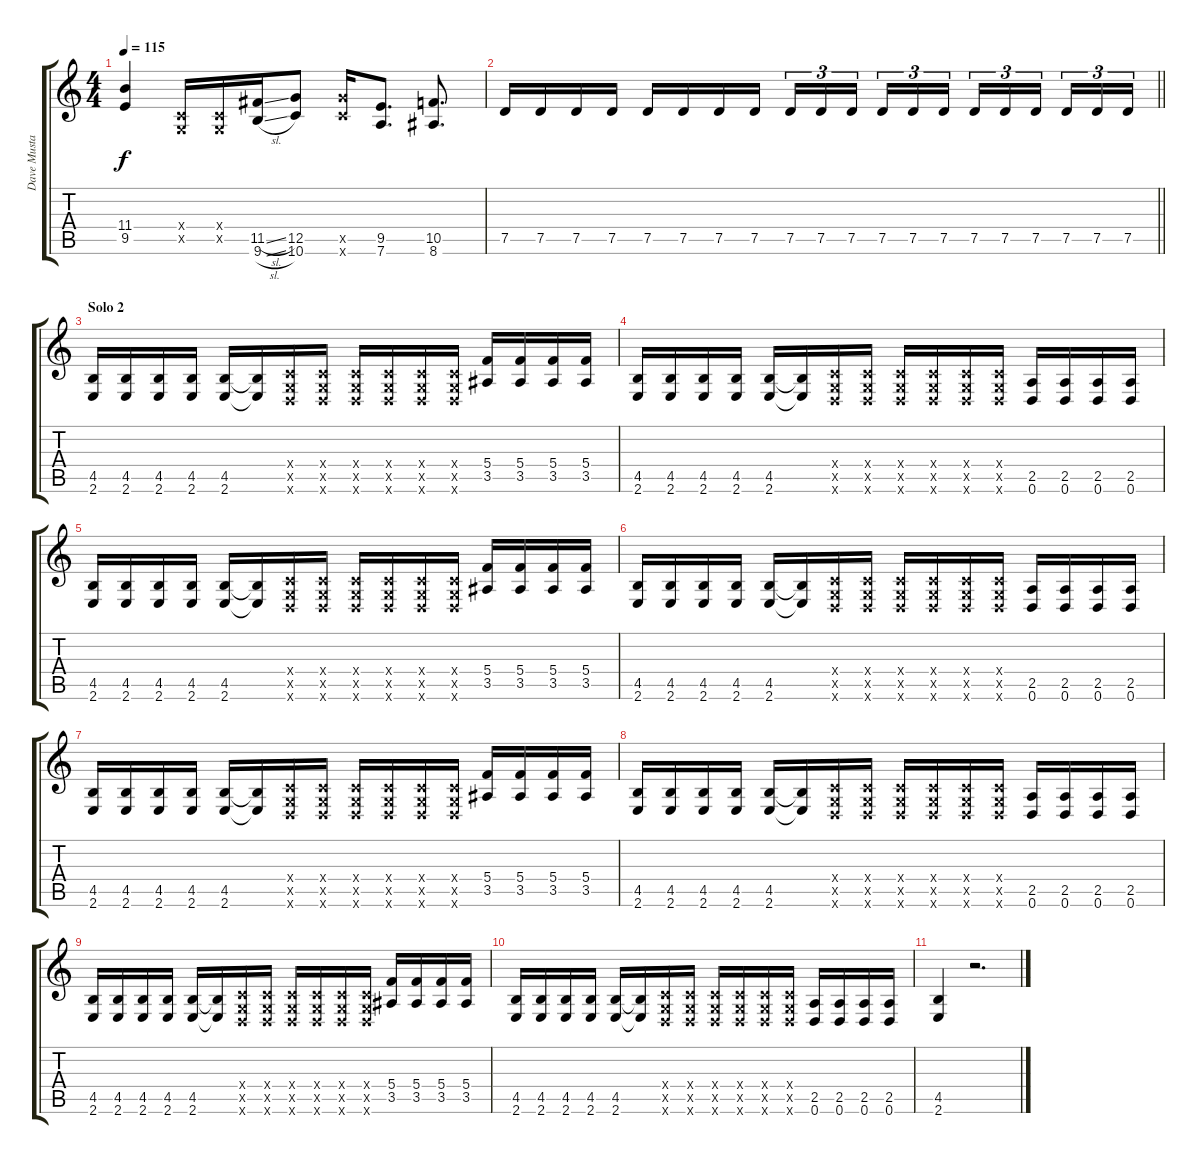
\track ("Dave Mustaine" "Dave Musta") {instrument distortionguitar}
\staff {score tabs}
\tuning (D4 A3 F3 C3 G2 D2) {hide}
\ts (4 4)
\tempo 115
\clef g2
\ks c
(11.4 9.5).4{dy f} (0.4{x} 0.5{x}).16 (0.4{x} 0.5{x}).16 (11.5{sl} 9.6{sl}).16 (12.5 10.6).8 (12.5{x} 10.6{x}).16 (9.5 7.6).8{d} (10.5 8.6).8{d} |
\barLineRight lightlight
7.5.16 7.5.16 7.5.16 7.5.16 7.5.16 7.5.16 7.5.16 7.5.16 7.5.16{tu (3 2)} 7.5.16{tu (3 2)} 7.5.16{tu (3 2) beam splitsecondary} 7.5.16{tu (3 2)} 7.5.16{tu (3 2)} 7.5.16{tu (3 2)} 7.5.16{tu (3 2)} 7.5.16{tu (3 2)} 7.5.16{tu (3 2) beam splitsecondary} 7.5.16{tu (3 2)} 7.5.16{tu (3 2)} 7.5.16{tu (3 2)} |
\section ("" "Solo 2")
(4.5 2.6).16 (4.5 2.6).16 (4.5 2.6).16 (4.5 2.6).16 (4.5 2.6).16 (4.5{t} 2.6{t}).16 (0.4{x} 0.5{x} 0.6{x}).16 (0.4{x} 0.5{x} 0.6{x}).16 (0.4{x} 0.5{x} 0.6{x}).16 (0.4{x} 0.5{x} 0.6{x}).16 (0.4{x} 0.5{x} 0.6{x}).16 (0.4{x} 0.5{x} 0.6{x}).16 (5.4 3.5).16 (5.4 3.5).16 (5.4 3.5).16 (5.4 3.5).16 |
(4.5 2.6).16 (4.5 2.6).16 (4.5 2.6).16 (4.5 2.6).16 (4.5 2.6).16 (4.5{t} 2.6{t}).16 (0.4{x} 0.5{x} 0.6{x}).16 (0.4{x} 0.5{x} 0.6{x}).16 (0.4{x} 0.5{x} 0.6{x}).16 (0.4{x} 0.5{x} 0.6{x}).16 (0.4{x} 0.5{x} 0.6{x}).16 (0.4{x} 0.5{x} 0.6{x}).16 (2.5 0.6).16 (2.5 0.6).16 (2.5 0.6).16 (2.5 0.6).16 |
(4.5 2.6).16 (4.5 2.6).16 (4.5 2.6).16 (4.5 2.6).16 (4.5 2.6).16 (4.5{t} 2.6{t}).16 (0.4{x} 0.5{x} 0.6{x}).16 (0.4{x} 0.5{x} 0.6{x}).16 (0.4{x} 0.5{x} 0.6{x}).16 (0.4{x} 0.5{x} 0.6{x}).16 (0.4{x} 0.5{x} 0.6{x}).16 (0.4{x} 0.5{x} 0.6{x}).16 (5.4 3.5).16 (5.4 3.5).16 (5.4 3.5).16 (5.4 3.5).16 |
(4.5 2.6).16 (4.5 2.6).16 (4.5 2.6).16 (4.5 2.6).16 (4.5 2.6).16 (4.5{t} 2.6{t}).16 (0.4{x} 0.5{x} 0.6{x}).16 (0.4{x} 0.5{x} 0.6{x}).16 (0.4{x} 0.5{x} 0.6{x}).16 (0.4{x} 0.5{x} 0.6{x}).16 (0.4{x} 0.5{x} 0.6{x}).16 (0.4{x} 0.5{x} 0.6{x}).16 (2.5 0.6).16 (2.5 0.6).16 (2.5 0.6).16 (2.5 0.6).16 |
(4.5 2.6).16 (4.5 2.6).16 (4.5 2.6).16 (4.5 2.6).16 (4.5 2.6).16 (4.5{t} 2.6{t}).16 (0.4{x} 0.5{x} 0.6{x}).16 (0.4{x} 0.5{x} 0.6{x}).16 (0.4{x} 0.5{x} 0.6{x}).16 (0.4{x} 0.5{x} 0.6{x}).16 (0.4{x} 0.5{x} 0.6{x}).16 (0.4{x} 0.5{x} 0.6{x}).16 (5.4 3.5).16 (5.4 3.5).16 (5.4 3.5).16 (5.4 3.5).16 |
(4.5 2.6).16 (4.5 2.6).16 (4.5 2.6).16 (4.5 2.6).16 (4.5 2.6).16 (4.5{t} 2.6{t}).16 (0.4{x} 0.5{x} 0.6{x}).16 (0.4{x} 0.5{x} 0.6{x}).16 (0.4{x} 0.5{x} 0.6{x}).16 (0.4{x} 0.5{x} 0.6{x}).16 (0.4{x} 0.5{x} 0.6{x}).16 (0.4{x} 0.5{x} 0.6{x}).16 (2.5 0.6).16 (2.5 0.6).16 (2.5 0.6).16 (2.5 0.6).16 |
(4.5 2.6).16 (4.5 2.6).16 (4.5 2.6).16 (4.5 2.6).16 (4.5 2.6).16 (4.5{t} 2.6{t}).16 (0.4{x} 0.5{x} 0.6{x}).16 (0.4{x} 0.5{x} 0.6{x}).16 (0.4{x} 0.5{x} 0.6{x}).16 (0.4{x} 0.5{x} 0.6{x}).16 (0.4{x} 0.5{x} 0.6{x}).16 (0.4{x} 0.5{x} 0.6{x}).16 (5.4 3.5).16 (5.4 3.5).16 (5.4 3.5).16 (5.4 3.5).16 |
(4.5 2.6).16 (4.5 2.6).16 (4.5 2.6).16 (4.5 2.6).16 (4.5 2.6).16 (4.5{t} 2.6{t}).16 (0.4{x} 0.5{x} 0.6{x}).16 (0.4{x} 0.5{x} 0.6{x}).16 (0.4{x} 0.5{x} 0.6{x}).16 (0.4{x} 0.5{x} 0.6{x}).16 (0.4{x} 0.5{x} 0.6{x}).16 (0.4{x} 0.5{x} 0.6{x}).16 (2.5 0.6).16 (2.5 0.6).16 (2.5 0.6).16 (2.5 0.6).16 |
(4.5 2.6).4 r.2{d}
